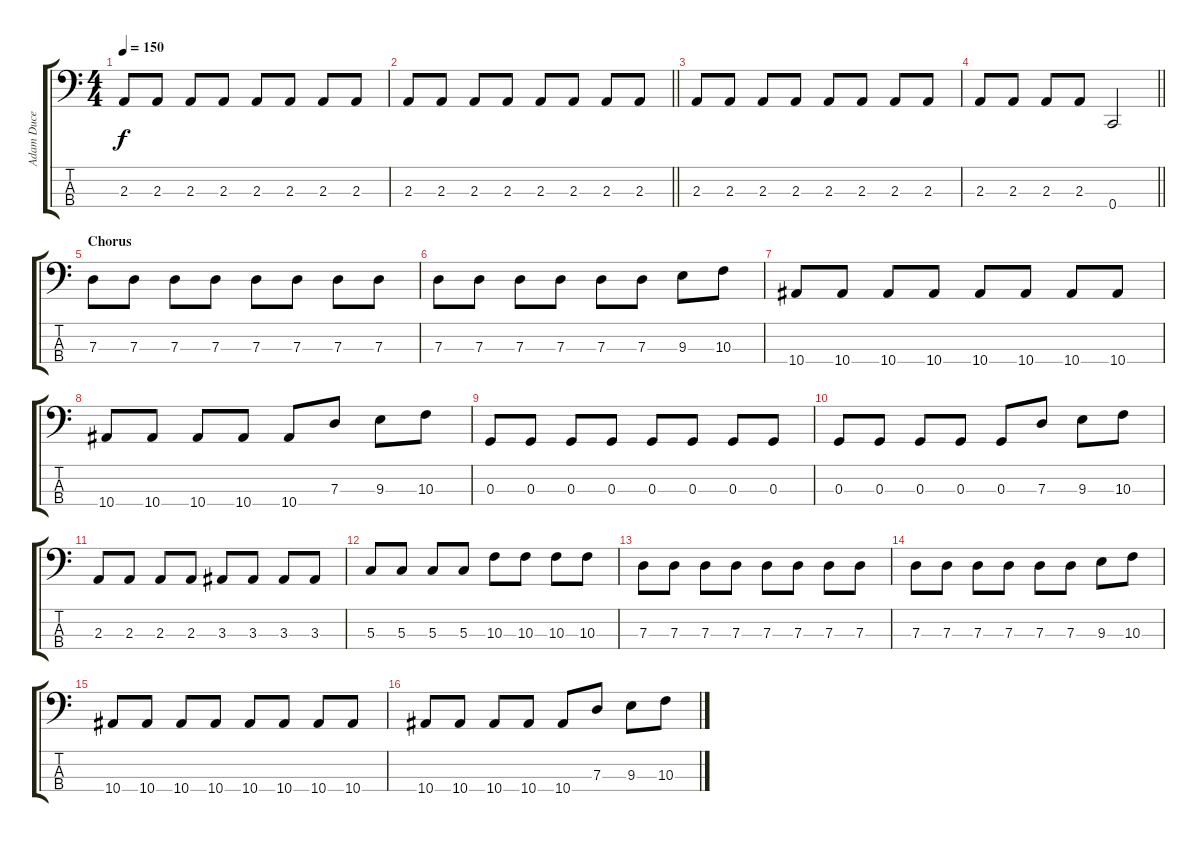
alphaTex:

\track ("Adam Duce" "Adam Duce") {instrument electricbasspick}
\staff {score tabs}
\tuning (F2 C2 G1 C1) {hide}
\ts (4 4)
\tempo 150
\clef f4
\ks c
2.3.8{dy f} 2.3.8 2.3.8 2.3.8 2.3.8 2.3.8 2.3.8 2.3.8 |
\barLineRight lightlight
2.3.8 2.3.8 2.3.8 2.3.8 2.3.8 2.3.8 2.3.8 2.3.8 |
2.3.8 2.3.8 2.3.8 2.3.8 2.3.8 2.3.8 2.3.8 2.3.8 |
\barLineRight lightlight
2.3.8 2.3.8 2.3.8 2.3.8 0.4.2 |
\section ("" "Chorus")
7.3.8 7.3.8 7.3.8 7.3.8 7.3.8 7.3.8 7.3.8 7.3.8 |
7.3.8 7.3.8 7.3.8 7.3.8 7.3.8 7.3.8 9.3.8 10.3.8 |
10.4.8 10.4.8 10.4.8 10.4.8 10.4.8 10.4.8 10.4.8 10.4.8 |
10.4.8 10.4.8 10.4.8 10.4.8 10.4.8 7.3.8 9.3.8 10.3.8 |
0.3.8 0.3.8 0.3.8 0.3.8 0.3.8 0.3.8 0.3.8 0.3.8 |
0.3.8 0.3.8 0.3.8 0.3.8 0.3.8 7.3.8 9.3.8 10.3.8 |
2.3.8 2.3.8 2.3.8 2.3.8 3.3.8 3.3.8 3.3.8 3.3.8 |
5.3.8 5.3.8 5.3.8 5.3.8 10.3.8 10.3.8 10.3.8 10.3.8 |
7.3.8 7.3.8 7.3.8 7.3.8 7.3.8 7.3.8 7.3.8 7.3.8 |
7.3.8 7.3.8 7.3.8 7.3.8 7.3.8 7.3.8 9.3.8 10.3.8 |
10.4.8 10.4.8 10.4.8 10.4.8 10.4.8 10.4.8 10.4.8 10.4.8 |
10.4.8 10.4.8 10.4.8 10.4.8 10.4.8 7.3.8 9.3.8 10.3.8
